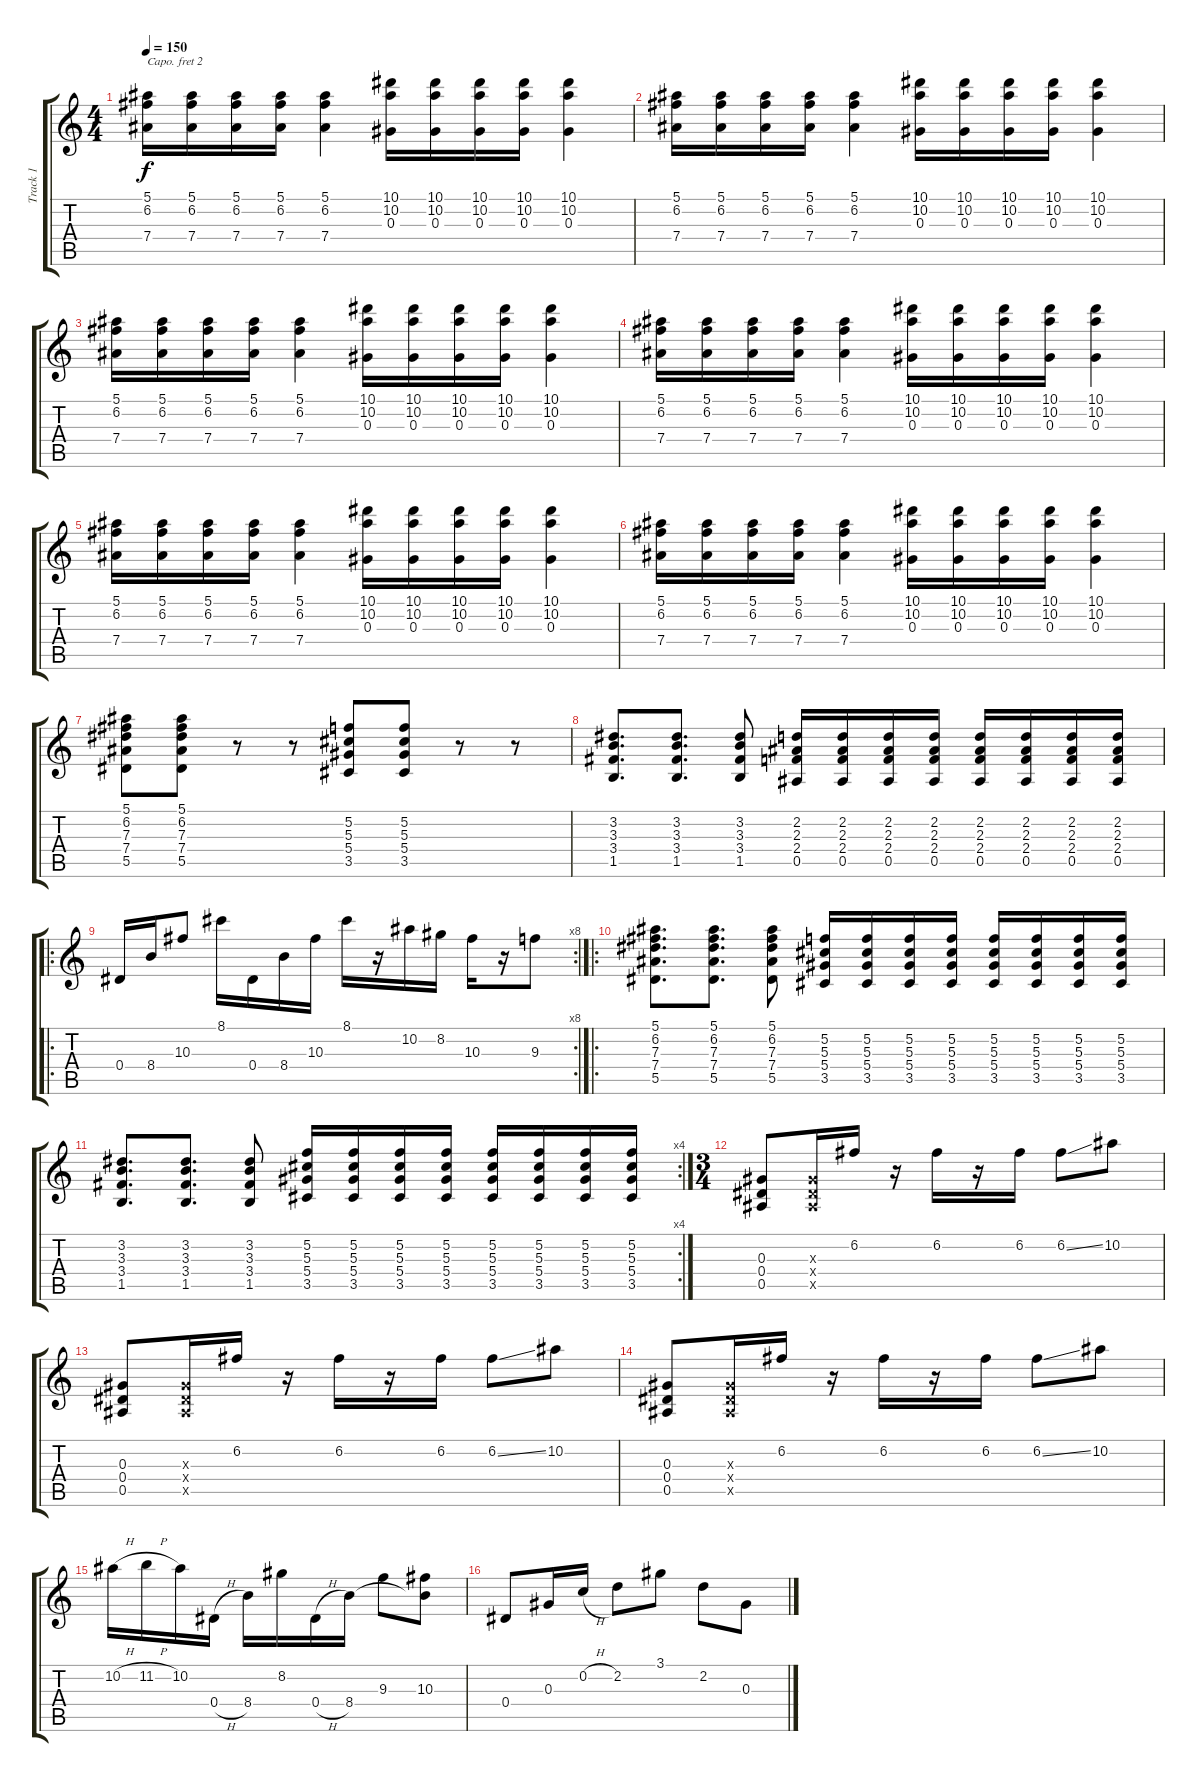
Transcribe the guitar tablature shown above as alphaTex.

\track ("Track 1" "Track 1") {instrument acousticguitarsteel}
\staff {score tabs}
\capo 2
\tuning (Eb4 Bb3 Gb3 Db3 Ab2 Eb2) {hide}
\ts (4 4)
\tempo 150
\clef g2
\ks c
(5.1 6.2 7.4).16{dy f} (5.1 6.2 7.4).16 (5.1 6.2 7.4).16 (5.1 6.2 7.4).16 (5.1 6.2 7.4).4 (10.1 10.2 0.3).16 (10.1 10.2 0.3).16 (10.1 10.2 0.3).16 (10.1 10.2 0.3).16 (10.1 10.2 0.3).4 |
(5.1 6.2 7.4).16 (5.1 6.2 7.4).16 (5.1 6.2 7.4).16 (5.1 6.2 7.4).16 (5.1 6.2 7.4).4 (10.1 10.2 0.3).16 (10.1 10.2 0.3).16 (10.1 10.2 0.3).16 (10.1 10.2 0.3).16 (10.1 10.2 0.3).4 |
(5.1 6.2 7.4).16 (5.1 6.2 7.4).16 (5.1 6.2 7.4).16 (5.1 6.2 7.4).16 (5.1 6.2 7.4).4 (10.1 10.2 0.3).16 (10.1 10.2 0.3).16 (10.1 10.2 0.3).16 (10.1 10.2 0.3).16 (10.1 10.2 0.3).4 |
(5.1 6.2 7.4).16 (5.1 6.2 7.4).16 (5.1 6.2 7.4).16 (5.1 6.2 7.4).16 (5.1 6.2 7.4).4 (10.1 10.2 0.3).16 (10.1 10.2 0.3).16 (10.1 10.2 0.3).16 (10.1 10.2 0.3).16 (10.1 10.2 0.3).4 |
(5.1 6.2 7.4).16 (5.1 6.2 7.4).16 (5.1 6.2 7.4).16 (5.1 6.2 7.4).16 (5.1 6.2 7.4).4 (10.1 10.2 0.3).16 (10.1 10.2 0.3).16 (10.1 10.2 0.3).16 (10.1 10.2 0.3).16 (10.1 10.2 0.3).4 |
(5.1 6.2 7.4).16 (5.1 6.2 7.4).16 (5.1 6.2 7.4).16 (5.1 6.2 7.4).16 (5.1 6.2 7.4).4 (10.1 10.2 0.3).16 (10.1 10.2 0.3).16 (10.1 10.2 0.3).16 (10.1 10.2 0.3).16 (10.1 10.2 0.3).4 |
(5.1 6.2 7.3 7.4 5.5).8 (5.1 6.2 7.3 7.4 5.5).8 r.8 r.8 (5.2 5.3 5.4 3.5).8 (5.2 5.3 5.4 3.5).8 r.8 r.8 |
(3.2 3.3 3.4 1.5).8{d} (3.2 3.3 3.4 1.5).8{d} (3.2 3.3 3.4 1.5).8 (2.2 2.3 2.4 0.5).16 (2.2 2.3 2.4 0.5).16 (2.2 2.3 2.4 0.5).16 (2.2 2.3 2.4 0.5).16 (2.2 2.3 2.4 0.5).16 (2.2 2.3 2.4 0.5).16 (2.2 2.3 2.4 0.5).16 (2.2 2.3 2.4 0.5).16 |
\ro
\rc 8
0.4.16 8.4.16 10.3.8 8.1.16 0.4.16 8.4.16 10.3.16 8.1.16 r.16 10.2.16 8.2.16 10.3.16 r.16 9.3.8 |
\ro
(5.1 6.2 7.3 7.4 5.5).8{d} (5.1 6.2 7.3 7.4 5.5).8{d} (5.1 6.2 7.3 7.4 5.5).8 (5.2 5.3 5.4 3.5).16 (5.2 5.3 5.4 3.5).16 (5.2 5.3 5.4 3.5).16 (5.2 5.3 5.4 3.5).16 (5.2 5.3 5.4 3.5).16 (5.2 5.3 5.4 3.5).16 (5.2 5.3 5.4 3.5).16 (5.2 5.3 5.4 3.5).16 |
\rc 4
(3.2 3.3 3.4 1.5).8{d} (3.2 3.3 3.4 1.5).8{d} (3.2 3.3 3.4 1.5).8 (5.2 5.3 5.4 3.5).16 (5.2 5.3 5.4 3.5).16 (5.2 5.3 5.4 3.5).16 (5.2 5.3 5.4 3.5).16 (5.2 5.3 5.4 3.5).16 (5.2 5.3 5.4 3.5).16 (5.2 5.3 5.4 3.5).16 (5.2 5.3 5.4 3.5).16 |
\ts (3 4)
(0.3 0.4 0.5).8 (0.3{x} 0.4{x} 0.5{x}).16 6.2.16 r.16 6.2.16 r.16 6.2.16 6.2{ss}.8 10.2.8 |
(0.3 0.4 0.5).8 (0.3{x} 0.4{x} 0.5{x}).16 6.2.16 r.16 6.2.16 r.16 6.2.16 6.2{ss}.8 10.2.8 |
(0.3 0.4 0.5).8 (0.3{x} 0.4{x} 0.5{x}).16 6.2.16 r.16 6.2.16 r.16 6.2.16 6.2{ss}.8 10.2.8 |
10.2{h}.16 11.2{h}.16 10.2.16 0.4{h}.16 8.4.16 8.2.16 0.4{h}.16 8.4.16 9.3.8 (10.3 8.4{t}).8 |
0.4.8 0.3.16 0.2{h}.16 2.2.8 3.1.8 2.2.8 0.3.8
